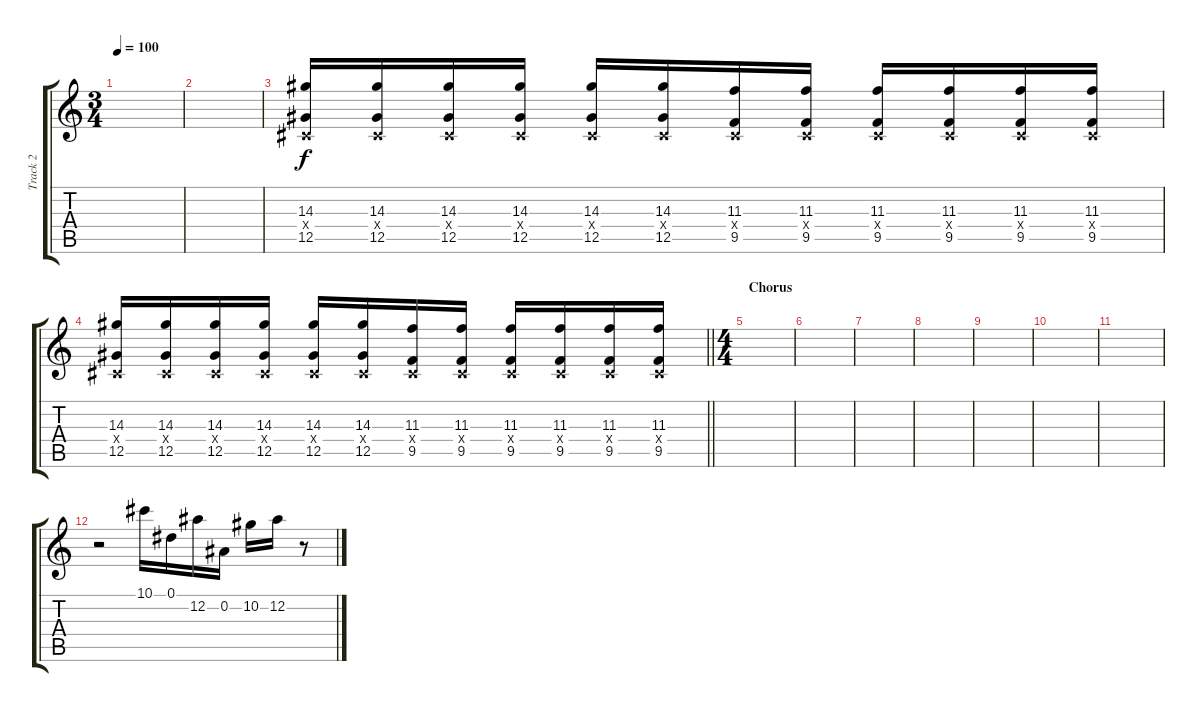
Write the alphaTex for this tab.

\track ("Track 2" "Track 2") {instrument overdrivenguitar}
\staff {score tabs}
\tuning (Eb4 Bb3 Gb3 Db3 Ab2 Db2) {hide}
\ts (3 4)
\tempo 100
\clef g2
\ks c
|
|
(14.3 0.4{x} 12.5).16 (14.3 0.4{x} 12.5).16 (14.3 0.4{x} 12.5).16 (14.3 0.4{x} 12.5).16 (14.3 0.4{x} 12.5).16 (14.3 0.4{x} 12.5).16 (11.3 0.4{x} 9.5).16 (11.3 0.4{x} 9.5).16 (11.3 0.4{x} 9.5).16 (11.3 0.4{x} 9.5).16 (11.3 0.4{x} 9.5).16 (11.3 0.4{x} 9.5).16 |
\barLineRight lightlight
(14.3 0.4{x} 12.5).16 (14.3 0.4{x} 12.5).16 (14.3 0.4{x} 12.5).16 (14.3 0.4{x} 12.5).16 (14.3 0.4{x} 12.5).16 (14.3 0.4{x} 12.5).16 (11.3 0.4{x} 9.5).16 (11.3 0.4{x} 9.5).16 (11.3 0.4{x} 9.5).16 (11.3 0.4{x} 9.5).16 (11.3 0.4{x} 9.5).16 (11.3 0.4{x} 9.5).16 |
\ts (4 4)
\section ("" "Chorus")
|
|
|
|
|
|
|
r.2 10.1.16 0.1.16 12.2.16 0.2.16 10.2.16 12.2.16 r.8
